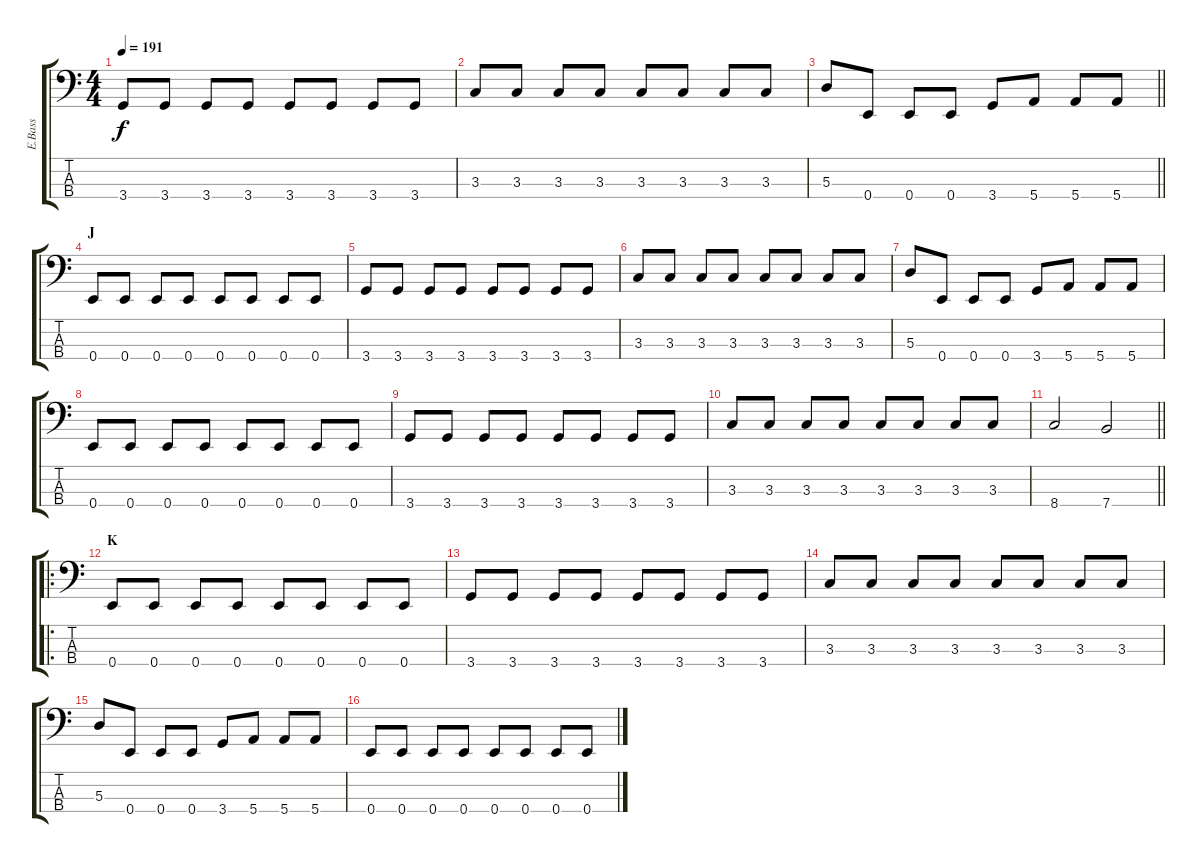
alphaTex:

\track ("E.Bass" "E.Bass") {instrument electricbassfinger}
\staff {score tabs}
\tuning (G2 D2 A1 E1) {hide}
\ts (4 4)
\tempo 191
\clef f4
\ks c
3.4.8{dy f} 3.4.8 3.4.8 3.4.8 3.4.8 3.4.8 3.4.8 3.4.8 |
3.3.8 3.3.8 3.3.8 3.3.8 3.3.8 3.3.8 3.3.8 3.3.8 |
\barLineRight lightlight
5.3.8 0.4.8 0.4.8 0.4.8 3.4.8 5.4.8 5.4.8 5.4.8 |
\section ("" "J")
0.4.8 0.4.8 0.4.8 0.4.8 0.4.8 0.4.8 0.4.8 0.4.8 |
3.4.8 3.4.8 3.4.8 3.4.8 3.4.8 3.4.8 3.4.8 3.4.8 |
3.3.8 3.3.8 3.3.8 3.3.8 3.3.8 3.3.8 3.3.8 3.3.8 |
5.3.8 0.4.8 0.4.8 0.4.8 3.4.8 5.4.8 5.4.8 5.4.8 |
0.4.8 0.4.8 0.4.8 0.4.8 0.4.8 0.4.8 0.4.8 0.4.8 |
3.4.8 3.4.8 3.4.8 3.4.8 3.4.8 3.4.8 3.4.8 3.4.8 |
3.3.8 3.3.8 3.3.8 3.3.8 3.3.8 3.3.8 3.3.8 3.3.8 |
\barLineRight lightlight
8.4.2 7.4.2 |
\ro
\section ("" "K")
0.4.8 0.4.8 0.4.8 0.4.8 0.4.8 0.4.8 0.4.8 0.4.8 |
3.4.8 3.4.8 3.4.8 3.4.8 3.4.8 3.4.8 3.4.8 3.4.8 |
3.3.8 3.3.8 3.3.8 3.3.8 3.3.8 3.3.8 3.3.8 3.3.8 |
5.3.8 0.4.8 0.4.8 0.4.8 3.4.8 5.4.8 5.4.8 5.4.8 |
0.4.8 0.4.8 0.4.8 0.4.8 0.4.8 0.4.8 0.4.8 0.4.8
